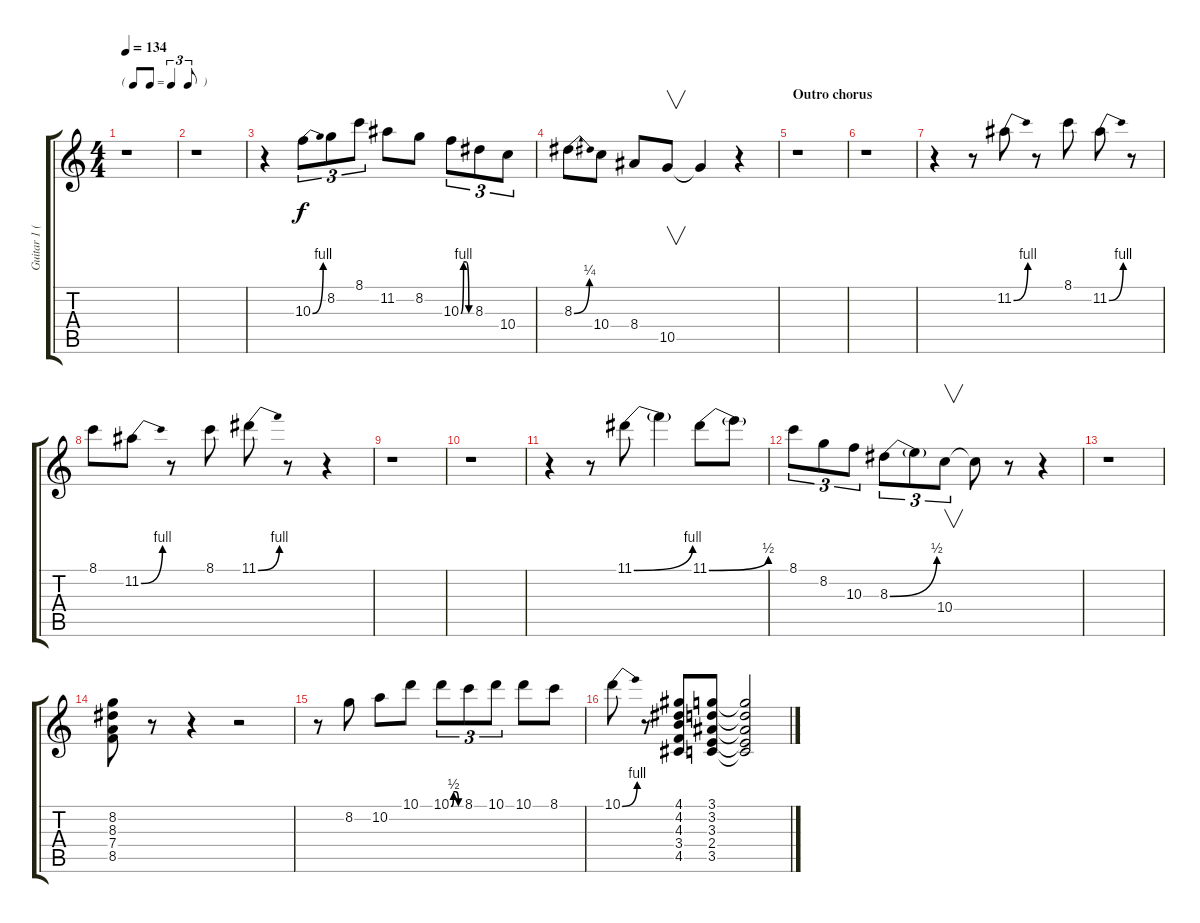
\track ("Guitar 1 (E.C.)" "Guitar 1 (") {instrument overdrivenguitar}
\staff {score tabs}
\tuning (E4 B3 G3 D3 A2 E2) {hide}
\ts (4 4)
\tf triplet8th
\tempo 134
\clef g2
\ks c
r.1{dy f} |
r.1 |
r.4 10.3{be (bend 0 0 60 4)}.8{tu (3 2)} 8.2.8{tu (3 2)} 8.1.8{tu (3 2)} 11.2.8 8.2.8 10.3{be (custom 0 0 15 4 30 4 45 0 60 0)}.8{tu (3 2)} 8.3.8{tu (3 2)} 10.4.8{tu (3 2)} |
8.3{be (bend 0 0 60 1)}.8 10.4.8 8.4.8 10.5.8{v} 10.5{t}.4 r.4 |
\section ("" "Outro chorus")
r.1 |
r.1 |
r.4 r.8 11.2{be (bend 0 0 60 4)}.8 r.8 8.1.8 11.2{be (bend 0 0 60 4)}.8 r.8 |
8.1.8 11.2{be (bend 0 0 60 4)}.8 r.8 8.1.8 11.1{be (bend 0 0 60 4)}.8 r.8 r.4 |
r.1 |
r.1 |
r.4 r.8 11.1{be (bend 0 0 60 4)}.8 11.1{t}.4 11.1{be (bend 0 0 60 2)}.8 11.1{t}.8 |
8.1.8{tu (3 2)} 8.2.8{tu (3 2)} 10.3.8{tu (3 2)} 8.3{be (bend 0 0 60 2)}.8{tu (3 2)} 8.3{t}.8{tu (3 2)} 10.4.8{v tu (3 2)} 10.4{t}.8 r.8 r.4 |
r.1 |
(8.2 8.3 7.4 8.5).8 r.8 r.4 r.2 |
r.8 8.2.8 10.2.8 10.1.8 10.1{be (custom 0 0 15 2 30 2 45 0 60 0)}.8{tu (3 2)} 8.1.8{tu (3 2)} 10.1.8{tu (3 2)} 10.1.8 8.1.8 |
10.1{be (bend 0 0 60 4)}.8 r.8 (4.1 4.2 4.3 3.4 4.5).8 (3.1 3.2 3.3 2.4 3.5).8 (3.1{t} 3.2{t} 3.3{t} 2.4{t} 3.5{t}).2
